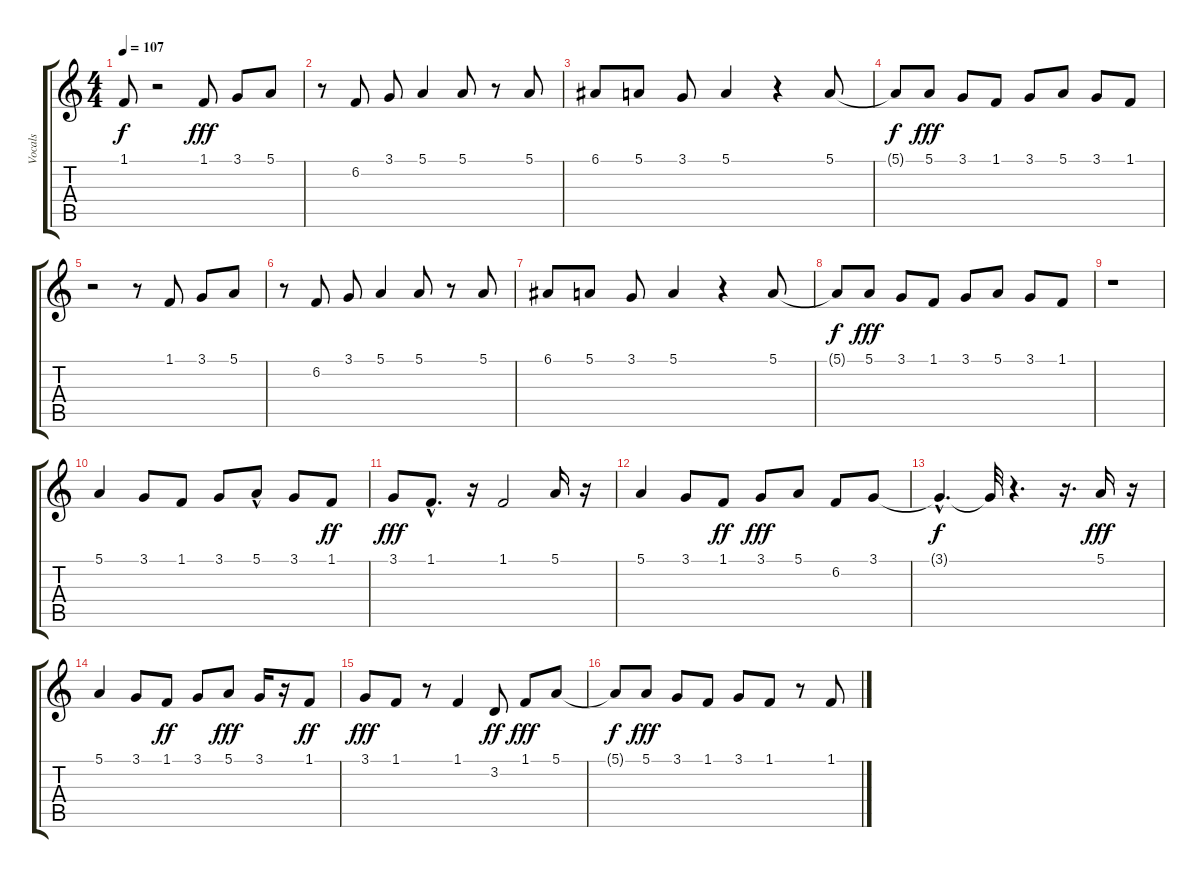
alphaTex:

\track ("Vocals" "Vocals") {instrument trombone}
\staff {score tabs}
\tuning (E4 B3 G3 D3 A2 E2) {hide}
\ts (4 4)
\tempo 107
\clef g2
\ks c
1.1{t}.8{dy f} r.2 1.1.8{dy fff} 3.1.8 5.1.8 |
r.8 6.2.8 3.1.8 5.1.4 5.1.8 r.8 5.1.8 |
6.1.8 5.1.8 3.1.8 5.1.4 r.4 5.1.8 |
5.1{t}.8{dy f} 5.1.8{dy fff} 3.1.8 1.1.8 3.1.8 5.1.8 3.1.8 1.1.8 |
r.2 r.8 1.1.8 3.1.8 5.1.8 |
r.8 6.2.8 3.1.8 5.1.4 5.1.8 r.8 5.1.8 |
6.1.8 5.1.8 3.1.8 5.1.4 r.4 5.1.8 |
5.1{t}.8{dy f} 5.1.8{dy fff} 3.1.8 1.1.8 3.1.8 5.1.8 3.1.8 1.1.8 |
r.1 |
5.1.4 3.1.8 1.1.8 3.1.8 5.1{hac}.8 3.1.8 1.1.8{dy ff} |
3.1.8{dy fff} 1.1{hac}.8{d} r.16 1.1.2 5.1.16 r.16 |
5.1.4 3.1.8 1.1.8{dy ff} 3.1.8{dy fff} 5.1.8 6.2.8 3.1.8 |
3.1{hac t}.4{d dy f} 3.1{t}.32 r.4{d} r.16{d} 5.1.16{dy fff} r.16 |
5.1.4 3.1.8 1.1.8{dy ff} 3.1.8 5.1.8{dy fff} 3.1.16 r.16 1.1.8{dy ff} |
3.1.8{dy fff} 1.1.8 r.8 1.1.4 3.2.8{dy ff} 1.1.8{dy fff} 5.1.8 |
5.1{t}.8{dy f} 5.1.8{dy fff} 3.1.8 1.1.8 3.1.8 1.1.8 r.8 1.1.8
